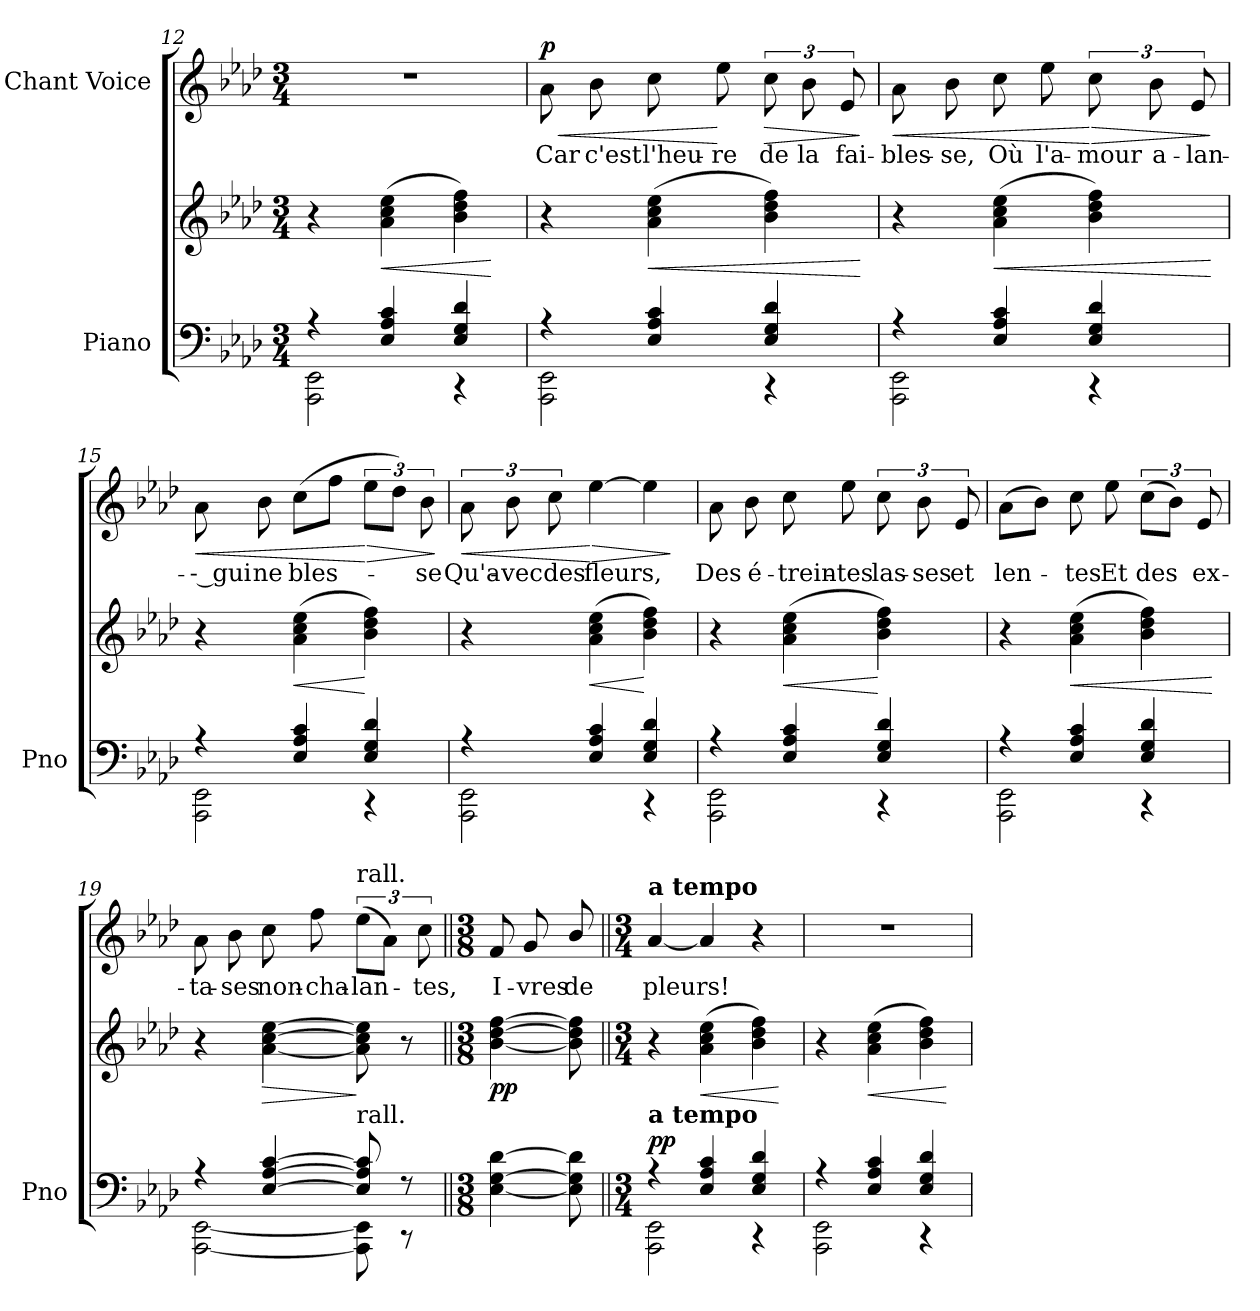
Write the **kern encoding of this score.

**kern	**kern	**dynam	**kern	**text	**dynam
*part2	*part2	*part2	*part1	*part1	*part1
*staff3	*staff2	*staff2/3	*staff1	*staff1	*staff1
*I"Piano	*	*	*I"Chant Voice	*	*
*I'Pno	*	*	*	*	*
*clefF4	*clefG2	*	*clefG2	*	*
*k[b-e-a-d-]	*k[b-e-a-d-]	*	*k[b-e-a-d-]	*	*
*M3/4	*M3/4	*	*M3/4	*	*
=12	=12	=12	=12	=12	=12
*^	*	*	*	*	*
4r	2AAA-\ 2EE-\	4r	.	2.r	.	.
!	!	!	!LO:HP:b	!	!	!
4E-/ 4A-/ 4c/	.	(4a-\ 4cc\ 4ee-\	<	.	.	.
4E-/ 4G/ 4d-/	4r	4b-\ 4dd-\ 4ff\)	.	.	.	.
*v	*v	*	*	*	*	*
.	.	[	.	.	.
=13	=13	=13	=13	=13	=13
*^	*	*	*	*	*
!	!	!	!	!	!	!LO:HP:b
!	!	!	!	!	!	!LO:DY:n=1:a
4r	2AAA-\ 2EE-\	4r	.	8a-\	Car	< p
.	.	.	.	8b-\	c'est	.
!	!	!	!LO:HP:b	!	!	!
4E-/ 4A-/ 4c/	.	(4a-\ 4cc\ 4ee-\	<	8cc\	l'heu-	.
.	.	.	.	8ee-\	-re	[
!	!	!	!	!	!	!LO:HP:b
4E-/ 4G/ 4d-/	4r	4b-\ 4dd-\ 4ff\)	.	12cc\	de	>
.	.	.	.	12b-\	la	.
.	.	.	.	12e-/	fai-	.
*v	*v	*	*	*	*	*
.	.	[	.	.	]
=14	=14	=14	=14	=14	=14
*^	*	*	*	*	*
!	!	!	!	!	!	!LO:HP:b
4r	2AAA-\ 2EE-\	4r	.	8a-\	-bles-	<
.	.	.	.	8b-\	-se,	.
!	!	!	!LO:HP:b	!	!	!
4E-/ 4A-/ 4c/	.	(4a-\ 4cc\ 4ee-\	<	8cc\	Où	.
.	.	.	.	8ee-\	l'a-	.
!	!	!	!	!	!	!LO:HP:n=1:b
4E-/ 4G/ 4d-/	4r	4b-\ 4dd-\ 4ff\)	.	12cc\	-mour	[ >
.	.	.	.	12b-\	a-	.
.	.	.	.	12e-/	-lan-	.
*v	*v	*	*	*	*	*
.	.	[	.	.	]
=15	=15	=15	=15	=15	=15
*^	*	*	*	*	*
!	!	!	!	!	!	!LO:HP:b
4r	2AAA-\ 2EE-\	4r	.	8a-\	-- gui	<
.	.	.	.	8b-\	ne	.
!	!	!	!LO:HP:b	!	!	!
4E-/ 4A-/ 4c/	.	(4a-\ 4cc\ 4ee-\	<	(8cc\L	bles-	.
.	.	.	.	8ff\J	.	.
!	!	!	!	!	!	!LO:HP:n=1:b
4E-/ 4G/ 4d-/	4r	4b-\ 4dd-\ 4ff\)	[	12ee-\L	.	[ >
.	.	.	.	12dd-\J)	.	.
.	.	.	.	12b-\	-se	.
*v	*v	*	*	*	*	*
.	.	.	.	.	]
=16	=16	=16	=16	=16	=16
*^	*	*	*	*	*
!	!	!	!	!	!	!LO:HP:b
4r	2AAA-\ 2EE-\	4r	.	12a-\	Qu'a-	<
.	.	.	.	12b-\	-vec	.
.	.	.	.	12cc\	des	.
!	!	!	!LO:HP:b	!	!	!LO:HP:n=1:b
4E-/ 4A-/ 4c/	.	(4a-\ 4cc\ 4ee-\	<	[4ee-\	fleurs,	[ >
4E-/ 4G/ 4d-/	4r	4b-\ 4dd-\ 4ff\)	[	4ee-\]	.	.
*v	*v	*	*	*	*	*
.	.	.	.	.	]
=17	=17	=17	=17	=17	=17
*^	*	*	*	*	*
!	!	!	!LO:DY:b	!	!	!
!	!	!	!LO:DY:n=1:b	!	!	!LO:DY:a
!	!	!	!	!	!	!LO:DY:n=1:a
4r	2AAA-\ 2EE-\	4r	other-dynamics p	8a-\	Des	other-dynamics p
.	.	.	.	8b-\	é-	.
!	!	!	!LO:HP:b	!	!	!
4E-/ 4A-/ 4c/	.	(4a-\ 4cc\ 4ee-\	<	8cc\	-trein-	.
.	.	.	.	8ee-\	-tes	.
4E-/ 4G/ 4d-/	4r	4b-\ 4dd-\ 4ff\)	[	12cc\	las-	.
.	.	.	.	12b-\	-ses	.
.	.	.	.	12e-/	et	.
=18	=18	=18	=18	=18	=18	=18
4r	2AAA-\ 2EE-\	4r	.	(8a-\L	len-	.
.	.	.	.	8b-\J)	.	.
!	!	!	!LO:HP:b	!	!	!
4E-/ 4A-/ 4c/	.	(4a-\ 4cc\ 4ee-\	<	8cc\	-tes	.
.	.	.	.	8ee-\	Et	.
4E-/ 4G/ 4d-/	4r	4b-\ 4dd-\ 4ff\)	.	(12cc\L	des	.
.	.	.	.	12b-\J)	.	.
.	.	.	.	12e-/	ex-	.
*v	*v	*	*	*	*	*
.	.	[	.	.	.
=19	=19	=19	=19	=19	=19
*^	*	*	*	*	*
4r	[2AAA-\ [>2EE-\	4r	.	8a-\	-ta-	.
.	.	.	.	8b-\	-ses	.
!	!	!	!LO:HP:b	!	!	!
[<4E-/ [4A-/ [4c/	.	[4a-\ [4cc\ [4ee-\	>	8cc\	non-	.
.	.	.	.	8ff\	-cha-	.
!	!	!	!	!LO:TX:a:t=rall.	!	!
!LO:TX:a:t=rall.	!	!	!	!	!	!
8E-/] 8A-/] 8c/]	8AAA-\] 8EE-\]	8a-\] 8cc\] 8ee-\]	]	(12ee-\L	-lan-	.
.	.	.	.	12a-\J)	.	.
8r	8r	8r	.	.	.	.
.	.	.	.	12cc\	-tes,	.
*v	*v	*	*	*	*	*
=20||	=20||	=20||	=20||	=20||	=20||
*M3/8	*M3/8	*	*M3/8	*	*
!	!	!LO:DY:b	!	!	!
[4E-\ [4G\ [4d-\	[4b-\ [4dd-\ [4ff\	pp	8f/	I-	.
.	.	.	8g/	-vres	.
8E-\] 8G\] 8d-\]	8b-\] 8dd-\] 8ff\]	.	8b-/	de	.
=21||	=21||	=21||	=21||	=21||	=21||
*M3/4	*M3/4	*	*M3/4	*	*
*^	*	*	*	*	*
!	!	!	!	!LO:TX:a:B:t=a tempo	!	!
!	!	!LO:TX:b:B:t=a tempo	!	!	!	!
!	!	!	!LO:DY:a=2	!	!	!
4r	2AAA-\ 2EE-\	4r	pp	[>4a-/	pleurs!	.
!	!	!	!LO:HP:b	!	!	!
4E-/ 4A-/ 4c/	.	(4a-\ 4cc\ 4ee-\	<	4a-/]	.	.
4E-/ 4G/ 4d-/	4r	4b-\ 4dd-\ 4ff\)	.	4r	.	.
*v	*v	*	*	*	*	*
.	.	[	.	.	.
=22	=22	=22	=22	=22	=22
*^	*	*	*	*	*
4r	2AAA-\ 2EE-\	4r	.	2.r	.	.
!	!	!	!LO:HP:b	!	!	!
4E-/ 4A-/ 4c/	.	(4a-\ 4cc\ 4ee-\	<	.	.	.
4E-/ 4G/ 4d-/	4r	4b-\ 4dd-\ 4ff\)	.	.	.	.
*v	*v	*	*	*	*	*
.	.	[	.	.	.
=	=	=	=	=	=
*-	*-	*-	*-	*-	*-
